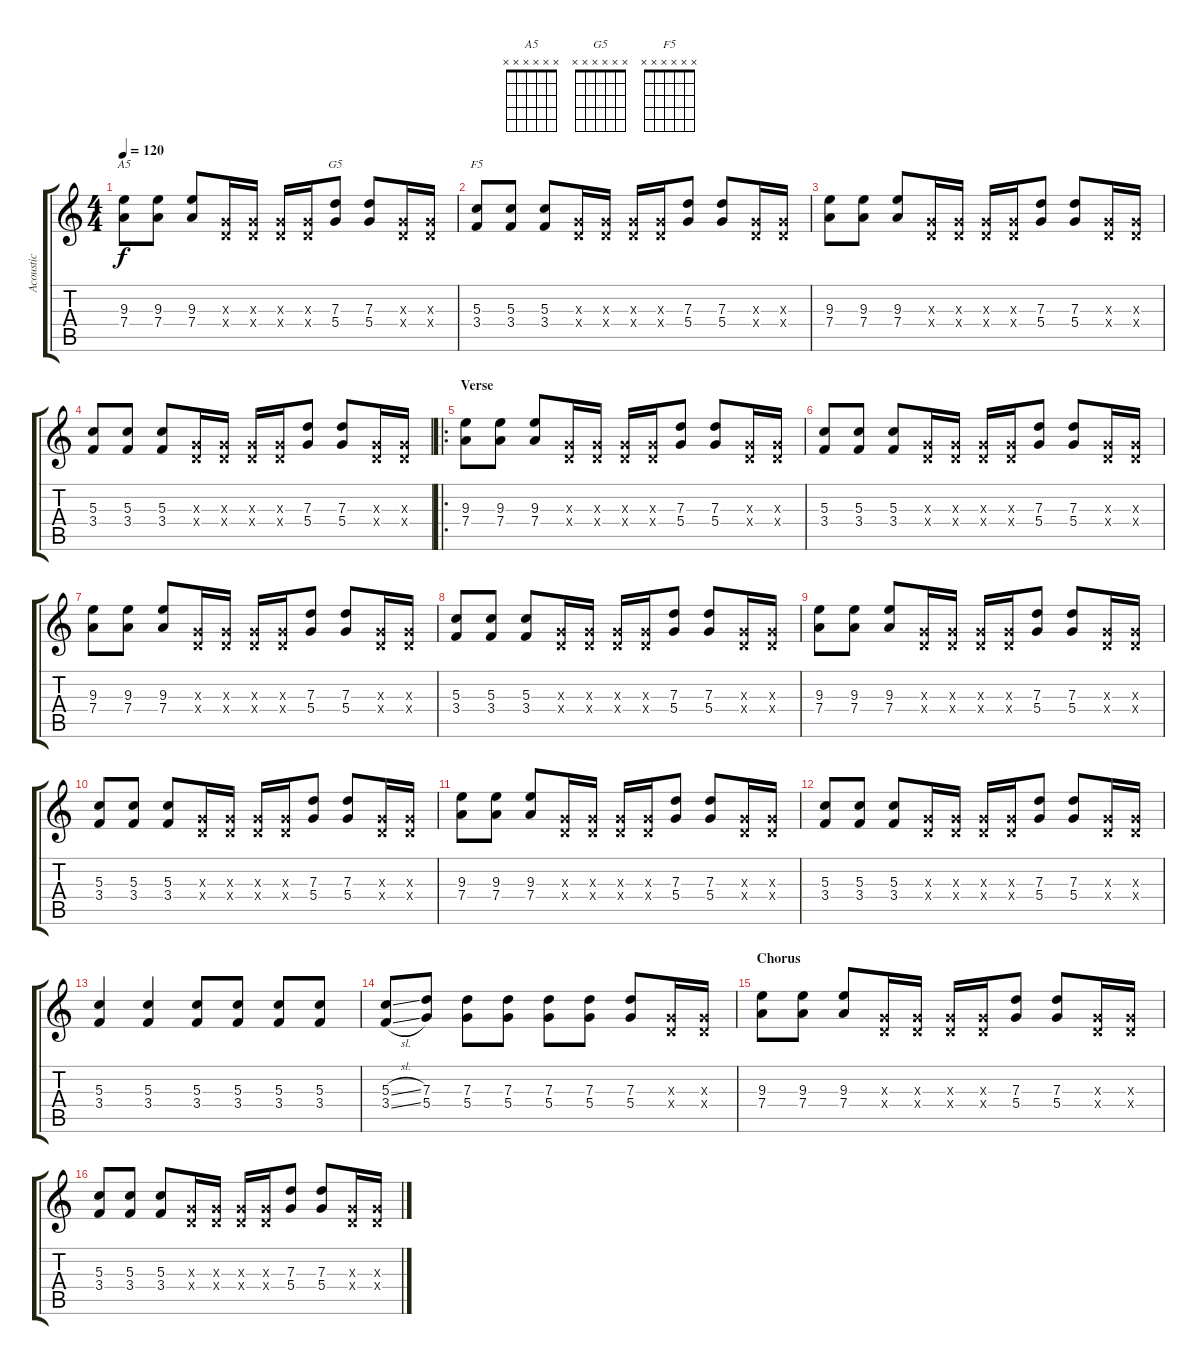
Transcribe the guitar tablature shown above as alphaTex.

\track ("Acoustic" "Acoustic") {instrument acousticguitarsteel}
\staff {score tabs}
\tuning (E4 B3 G3 D3 A2 E2) {hide}
\chord ("A5" x x x x x x)
\chord ("G5" x x x x x x)
\chord ("F5" x x x x x x)
\ts (4 4)
\tempo 120
\clef g2
\ks c
(9.3 7.4).8{ch "A5" dy f} (9.3 7.4).8 (9.3 7.4).8 (0.3{x} 0.4{x}).16 (0.3{x} 0.4{x}).16 (0.3{x} 0.4{x}).16 (0.3{x} 0.4{x}).16 (7.3 5.4).8{ch "G5"} (7.3 5.4).8 (0.3{x} 0.4{x}).16 (0.3{x} 0.4{x}).16 |
(5.3 3.4).8{ch "F5"} (5.3 3.4).8 (5.3 3.4).8 (0.3{x} 0.4{x}).16 (0.3{x} 0.4{x}).16 (0.3{x} 0.4{x}).16 (0.3{x} 0.4{x}).16 (7.3 5.4).8 (7.3 5.4).8 (0.3{x} 0.4{x}).16 (0.3{x} 0.4{x}).16 |
(9.3 7.4).8 (9.3 7.4).8 (9.3 7.4).8 (0.3{x} 0.4{x}).16 (0.3{x} 0.4{x}).16 (0.3{x} 0.4{x}).16 (0.3{x} 0.4{x}).16 (7.3 5.4).8 (7.3 5.4).8 (0.3{x} 0.4{x}).16 (0.3{x} 0.4{x}).16 |
(5.3 3.4).8 (5.3 3.4).8 (5.3 3.4).8 (0.3{x} 0.4{x}).16 (0.3{x} 0.4{x}).16 (0.3{x} 0.4{x}).16 (0.3{x} 0.4{x}).16 (7.3 5.4).8 (7.3 5.4).8 (0.3{x} 0.4{x}).16 (0.3{x} 0.4{x}).16 |
\ro
\section ("" "Verse")
(9.3 7.4).8 (9.3 7.4).8 (9.3 7.4).8 (0.3{x} 0.4{x}).16 (0.3{x} 0.4{x}).16 (0.3{x} 0.4{x}).16 (0.3{x} 0.4{x}).16 (7.3 5.4).8 (7.3 5.4).8 (0.3{x} 0.4{x}).16 (0.3{x} 0.4{x}).16 |
(5.3 3.4).8 (5.3 3.4).8 (5.3 3.4).8 (0.3{x} 0.4{x}).16 (0.3{x} 0.4{x}).16 (0.3{x} 0.4{x}).16 (0.3{x} 0.4{x}).16 (7.3 5.4).8 (7.3 5.4).8 (0.3{x} 0.4{x}).16 (0.3{x} 0.4{x}).16 |
(9.3 7.4).8 (9.3 7.4).8 (9.3 7.4).8 (0.3{x} 0.4{x}).16 (0.3{x} 0.4{x}).16 (0.3{x} 0.4{x}).16 (0.3{x} 0.4{x}).16 (7.3 5.4).8 (7.3 5.4).8 (0.3{x} 0.4{x}).16 (0.3{x} 0.4{x}).16 |
(5.3 3.4).8 (5.3 3.4).8 (5.3 3.4).8 (0.3{x} 0.4{x}).16 (0.3{x} 0.4{x}).16 (0.3{x} 0.4{x}).16 (0.3{x} 0.4{x}).16 (7.3 5.4).8 (7.3 5.4).8 (0.3{x} 0.4{x}).16 (0.3{x} 0.4{x}).16 |
(9.3 7.4).8 (9.3 7.4).8 (9.3 7.4).8 (0.3{x} 0.4{x}).16 (0.3{x} 0.4{x}).16 (0.3{x} 0.4{x}).16 (0.3{x} 0.4{x}).16 (7.3 5.4).8 (7.3 5.4).8 (0.3{x} 0.4{x}).16 (0.3{x} 0.4{x}).16 |
(5.3 3.4).8 (5.3 3.4).8 (5.3 3.4).8 (0.3{x} 0.4{x}).16 (0.3{x} 0.4{x}).16 (0.3{x} 0.4{x}).16 (0.3{x} 0.4{x}).16 (7.3 5.4).8 (7.3 5.4).8 (0.3{x} 0.4{x}).16 (0.3{x} 0.4{x}).16 |
(9.3 7.4).8 (9.3 7.4).8 (9.3 7.4).8 (0.3{x} 0.4{x}).16 (0.3{x} 0.4{x}).16 (0.3{x} 0.4{x}).16 (0.3{x} 0.4{x}).16 (7.3 5.4).8 (7.3 5.4).8 (0.3{x} 0.4{x}).16 (0.3{x} 0.4{x}).16 |
(5.3 3.4).8 (5.3 3.4).8 (5.3 3.4).8 (0.3{x} 0.4{x}).16 (0.3{x} 0.4{x}).16 (0.3{x} 0.4{x}).16 (0.3{x} 0.4{x}).16 (7.3 5.4).8 (7.3 5.4).8 (0.3{x} 0.4{x}).16 (0.3{x} 0.4{x}).16 |
(5.3 3.4).4 (5.3 3.4).4 (5.3 3.4).8 (5.3 3.4).8 (5.3 3.4).8 (5.3 3.4).8 |
(5.3{sl} 3.4{sl}).8 (7.3 5.4).8 (7.3 5.4).8 (7.3 5.4).8 (7.3 5.4).8 (7.3 5.4).8 (7.3 5.4).8 (0.3{x} 0.4{x}).16 (0.3{x} 0.4{x}).16 |
\section ("" "Chorus")
(9.3 7.4).8 (9.3 7.4).8 (9.3 7.4).8 (0.3{x} 0.4{x}).16 (0.3{x} 0.4{x}).16 (0.3{x} 0.4{x}).16 (0.3{x} 0.4{x}).16 (7.3 5.4).8 (7.3 5.4).8 (0.3{x} 0.4{x}).16 (0.3{x} 0.4{x}).16 |
(5.3 3.4).8 (5.3 3.4).8 (5.3 3.4).8 (0.3{x} 0.4{x}).16 (0.3{x} 0.4{x}).16 (0.3{x} 0.4{x}).16 (0.3{x} 0.4{x}).16 (7.3 5.4).8 (7.3 5.4).8 (0.3{x} 0.4{x}).16 (0.3{x} 0.4{x}).16
